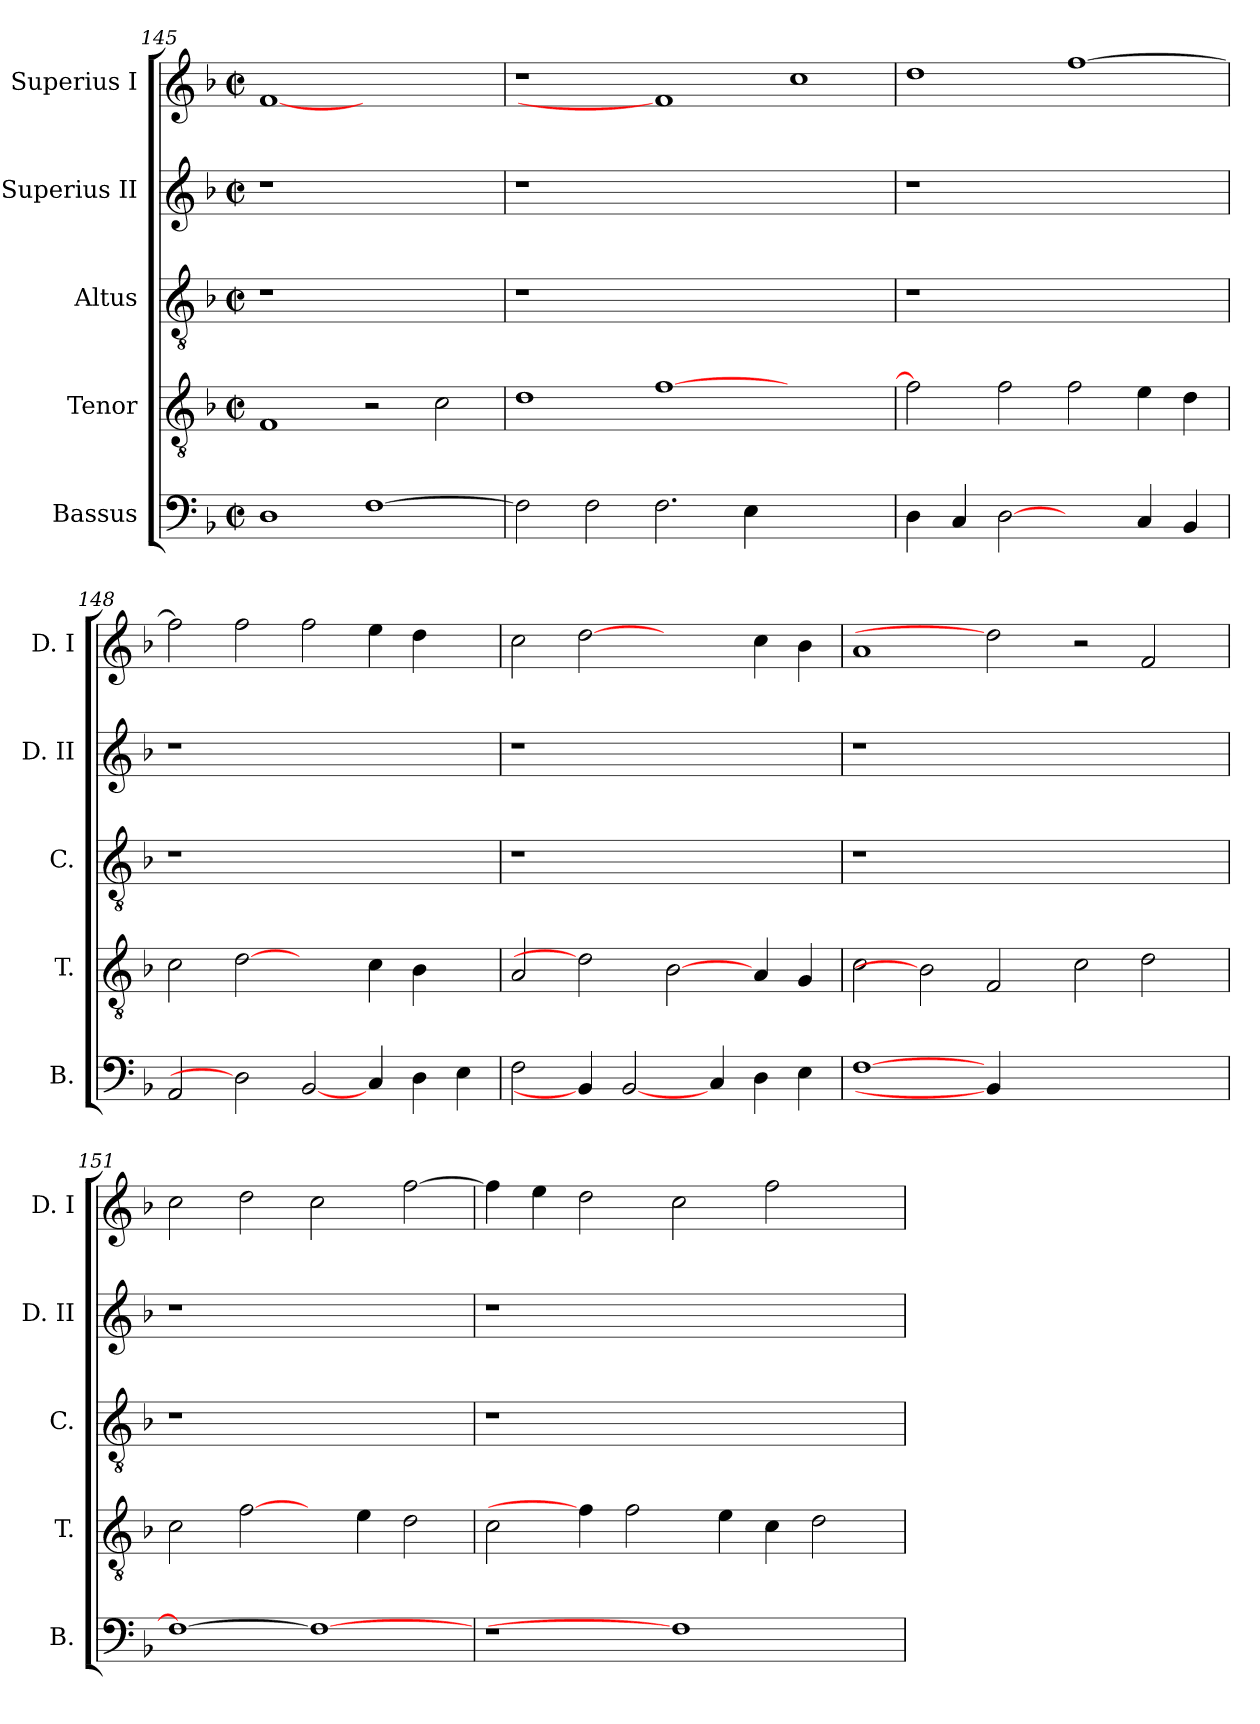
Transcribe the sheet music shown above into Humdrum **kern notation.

**kern	**kern	**kern	**kern	**kern
*part5	*part4	*part3	*part2	*part1
*staff5	*staff4	*staff3	*staff2	*staff1
*I"Bassus	*I"Tenor	*I"Altus	*I"Superius II	*I"Superius I
*I'B.	*I'T.	*I'C.	*I'D. II	*I'D. I
*clefF4	*clefGv2	*clefGv2	*clefG2	*clefG2
*	*ITrd7c12	*ITrd7c12	*	*
*k[b-]	*k[b-]	*k[b-]	*k[b-]	*k[b-]
*F:	*F:	*F:	*F:	*F:
*M2/2	*M2/2	*M2/2	*M2/2	*M2/2
*met(c|)	*met(c|)	*met(c|)	*met(c|)	*met(c|)
=145	=145	=145	=145	=145
!	!	!LO:N:vis=1	!LO:N:vis=1	!
1Di	1FFi	1r	1r	[1fi
[>1Fi	2r	1ryy	1ryy	1ryy
.	2Ci\	.	.	.
=146	=146	=146	=146	=146
!	!	!LO:N:vis=1	!LO:N:vis=1	!
2Fi\]	1Di	1r	1r	1r
2Fi\	.	.	.	.
2.Fi\	[>1Fi	0ryy	0ryy	1fi]
4Ei\	.	.	.	.
1ryy	1ryy	.	.	1cci
!!LO:PB:g=z
=147	=147	=147	=147	=147
!	!	!LO:N:vis=1	!LO:N:vis=1	!
4Di\	2Fi\]	1r	1r	1ddi
4Ci/	.	.	.	.
[2Di	2Fi\	.	.	.
2ryy	2Fi\	1ryy	1ryy	[>1ffi
4Ci/	4Ei\	.	.	.
4BB-i/	4Di\	.	.	.
=148	=148	=148	=148	=148
!	!	!LO:N:vis=1	!LO:N:vis=1	!
2AAi/	2Ci\	1r	1r	2ffi\]
2Di]	[2Di	.	.	2ffi\
[2BB-i/	2ryy	1ryy	1ryy	2ffi\
4Ci/	4Ci\	.	.	4eei\
4Di\	4BB-i\	.	.	4ddi\
4Ei\	4ryy	4ryy	4ryy	4ryy
=149	=149	=149	=149	=149
!	!	!LO:N:vis=1	!LO:N:vis=1	!
2Fi\	2AAi/	1r	1r	2cci\
4BB-i/]	2Di]	.	.	[2ddi
[2BB-i/	.	.	.	.
.	[2BB-i	1ryy	1ryy	2ryy
4Ci/	.	.	.	.
4Di\	4AAi/	.	.	4cci\
4Ei\	4GGi/	.	.	4b-i\
=150	=150	=150	=150	=150
!	!	!LO:N:vis=1	!LO:N:vis=1	!
[>1Fi	2Ci\	1r	1r	1ai
.	2BB-i]	.	.	.
4BB-i/]	2FFi/	1.ryy	1.ryy	2ddi]
1ryy	.	.	.	.
.	2Ci\	.	.	2r
.	2Di\	.	.	2fi/
4ryy	.	.	.	.
=151	=151	=151	=151	=151
!	!	!LO:N:vis=1	!LO:N:vis=1	!
1Fi_>	2Ci\	1r	1r	2cci\
.	[2Fi\	.	.	2ddi\
1Fi_	4ryy	1ryy	1ryy	2cci\
.	4Ei\	.	.	.
.	2Di\	.	.	[>2ffi\
!!LO:LB:g=z
=152	=152	=152	=152	=152
!LO:N:vis=1	!	!LO:N:vis=1	!LO:N:vis=1	!
1r	2Ci\	1r	1r	4ffi\]
.	.	.	.	4eei\
.	4Fi\]	.	.	2ddi\
.	2Fi\	.	.	.
1Fi]	.	1ryy	1ryy	2cci\
.	4Ei\	.	.	.
.	4Ci\	.	.	2ffi\
.	2Di\	.	.	.
4ryy	.	4ryy	4ryy	4ryy
=	=	=	=	=
*-	*-	*-	*-	*-
